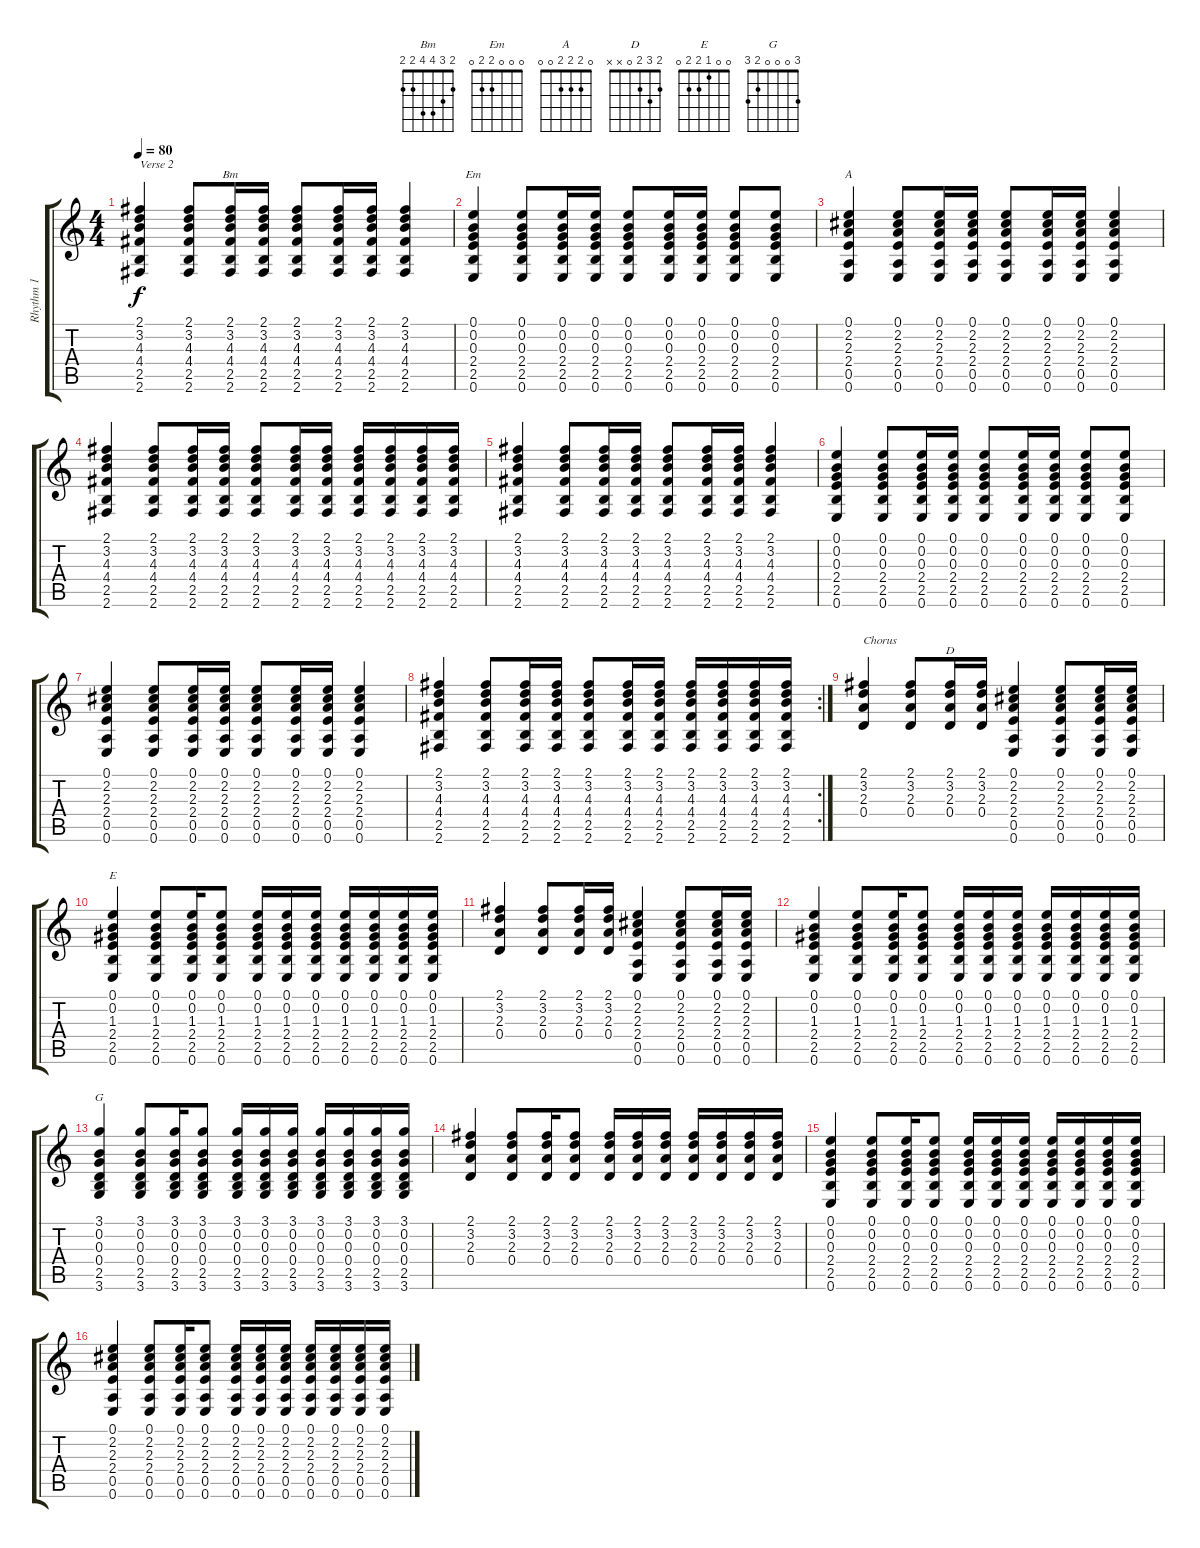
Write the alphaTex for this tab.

\track ("Rhythm 1" "Rhythm 1") {instrument acousticguitarsteel}
\staff {score tabs}
\tuning (E4 B3 G3 D3 A2 E2) {hide}
\chord ("Bm" 2 3 4 4 2 2)
\chord ("Em" 0 0 0 2 2 0)
\chord ("A" 0 2 2 2 0 0)
\chord ("D" 2 3 2 0 x x)
\chord ("E" 0 0 1 2 2 0)
\chord ("G" 3 0 0 0 2 3)
\ts (4 4)
\tempo 80
\clef g2
\ks c
(2.1 3.2 4.3 4.4 2.5 2.6).4{txt "Verse 2" dy f} (2.1 3.2 4.3 4.4 2.5 2.6).8 (2.1 3.2 4.3 4.4 2.5 2.6).16{ch "Bm"} (2.1 3.2 4.3 4.4 2.5 2.6).16 (2.1 3.2 4.3 4.4 2.5 2.6).8 (2.1 3.2 4.3 4.4 2.5 2.6).16 (2.1 3.2 4.3 4.4 2.5 2.6).16 (2.1 3.2 4.3 4.4 2.5 2.6).4 |
(0.1 0.2 0.3 2.4 2.5 0.6).4{ch "Em"} (0.1 0.2 0.3 2.4 2.5 0.6).8 (0.1 0.2 0.3 2.4 2.5 0.6).16 (0.1 0.2 0.3 2.4 2.5 0.6).16 (0.1 0.2 0.3 2.4 2.5 0.6).8 (0.1 0.2 0.3 2.4 2.5 0.6).16 (0.1 0.2 0.3 2.4 2.5 0.6).16 (0.1 0.2 0.3 2.4 2.5 0.6).8 (0.1 0.2 0.3 2.4 2.5 0.6).8 |
(0.1 2.2 2.3 2.4 0.5 0.6).4{ch "A"} (0.1 2.2 2.3 2.4 0.5 0.6).8 (0.1 2.2 2.3 2.4 0.5 0.6).16 (0.1 2.2 2.3 2.4 0.5 0.6).16 (0.1 2.2 2.3 2.4 0.5 0.6).8 (0.1 2.2 2.3 2.4 0.5 0.6).16 (0.1 2.2 2.3 2.4 0.5 0.6).16 (0.1 2.2 2.3 2.4 0.5 0.6).4 |
(2.1 3.2 4.3 4.4 2.5 2.6).4 (2.1 3.2 4.3 4.4 2.5 2.6).8 (2.1 3.2 4.3 4.4 2.5 2.6).16 (2.1 3.2 4.3 4.4 2.5 2.6).16 (2.1 3.2 4.3 4.4 2.5 2.6).8 (2.1 3.2 4.3 4.4 2.5 2.6).16 (2.1 3.2 4.3 4.4 2.5 2.6).16 (2.1 3.2 4.3 4.4 2.5 2.6).16 (2.1 3.2 4.3 4.4 2.5 2.6).16 (2.1 3.2 4.3 4.4 2.5 2.6).16 (2.1 3.2 4.3 4.4 2.5 2.6).16 |
(2.1 3.2 4.3 4.4 2.5 2.6).4 (2.1 3.2 4.3 4.4 2.5 2.6).8 (2.1 3.2 4.3 4.4 2.5 2.6).16 (2.1 3.2 4.3 4.4 2.5 2.6).16 (2.1 3.2 4.3 4.4 2.5 2.6).8 (2.1 3.2 4.3 4.4 2.5 2.6).16 (2.1 3.2 4.3 4.4 2.5 2.6).16 (2.1 3.2 4.3 4.4 2.5 2.6).4 |
(0.1 0.2 0.3 2.4 2.5 0.6).4 (0.1 0.2 0.3 2.4 2.5 0.6).8 (0.1 0.2 0.3 2.4 2.5 0.6).16 (0.1 0.2 0.3 2.4 2.5 0.6).16 (0.1 0.2 0.3 2.4 2.5 0.6).8 (0.1 0.2 0.3 2.4 2.5 0.6).16 (0.1 0.2 0.3 2.4 2.5 0.6).16 (0.1 0.2 0.3 2.4 2.5 0.6).8 (0.1 0.2 0.3 2.4 2.5 0.6).8 |
(0.1 2.2 2.3 2.4 0.5 0.6).4 (0.1 2.2 2.3 2.4 0.5 0.6).8 (0.1 2.2 2.3 2.4 0.5 0.6).16 (0.1 2.2 2.3 2.4 0.5 0.6).16 (0.1 2.2 2.3 2.4 0.5 0.6).8 (0.1 2.2 2.3 2.4 0.5 0.6).16 (0.1 2.2 2.3 2.4 0.5 0.6).16 (0.1 2.2 2.3 2.4 0.5 0.6).4 |
\rc 2
(2.1 3.2 4.3 4.4 2.5 2.6).4 (2.1 3.2 4.3 4.4 2.5 2.6).8 (2.1 3.2 4.3 4.4 2.5 2.6).16 (2.1 3.2 4.3 4.4 2.5 2.6).16 (2.1 3.2 4.3 4.4 2.5 2.6).8 (2.1 3.2 4.3 4.4 2.5 2.6).16 (2.1 3.2 4.3 4.4 2.5 2.6).16 (2.1 3.2 4.3 4.4 2.5 2.6).16 (2.1 3.2 4.3 4.4 2.5 2.6).16 (2.1 3.2 4.3 4.4 2.5 2.6).16 (2.1 3.2 4.3 4.4 2.5 2.6).16 |
(2.1 3.2 2.3 0.4).4{txt "Chorus"} (2.1 3.2 2.3 0.4).8 (2.1 3.2 2.3 0.4).16{ch "D"} (2.1 3.2 2.3 0.4).16 (0.1 2.2 2.3 2.4 0.5 0.6).4 (0.1 2.2 2.3 2.4 0.5 0.6).8 (0.1 2.2 2.3 2.4 0.5 0.6).16 (0.1 2.2 2.3 2.4 0.5 0.6).16 |
(0.1 0.2 1.3 2.4 2.5 0.6).4{ch "E"} (0.1 0.2 1.3 2.4 2.5 0.6).8 (0.1 0.2 1.3 2.4 2.5 0.6).16 (0.1 0.2 1.3 2.4 2.5 0.6).8 (0.1 0.2 1.3 2.4 2.5 0.6).16 (0.1 0.2 1.3 2.4 2.5 0.6).16 (0.1 0.2 1.3 2.4 2.5 0.6).16 (0.1 0.2 1.3 2.4 2.5 0.6).16 (0.1 0.2 1.3 2.4 2.5 0.6).16 (0.1 0.2 1.3 2.4 2.5 0.6).16 (0.1 0.2 1.3 2.4 2.5 0.6).16 |
(2.1 3.2 2.3 0.4).4 (2.1 3.2 2.3 0.4).8 (2.1 3.2 2.3 0.4).16 (2.1 3.2 2.3 0.4).16 (0.1 2.2 2.3 2.4 0.5 0.6).4 (0.1 2.2 2.3 2.4 0.5 0.6).8 (0.1 2.2 2.3 2.4 0.5 0.6).16 (0.1 2.2 2.3 2.4 0.5 0.6).16 |
(0.1 0.2 1.3 2.4 2.5 0.6).4 (0.1 0.2 1.3 2.4 2.5 0.6).8 (0.1 0.2 1.3 2.4 2.5 0.6).16 (0.1 0.2 1.3 2.4 2.5 0.6).8 (0.1 0.2 1.3 2.4 2.5 0.6).16 (0.1 0.2 1.3 2.4 2.5 0.6).16 (0.1 0.2 1.3 2.4 2.5 0.6).16 (0.1 0.2 1.3 2.4 2.5 0.6).16 (0.1 0.2 1.3 2.4 2.5 0.6).16 (0.1 0.2 1.3 2.4 2.5 0.6).16 (0.1 0.2 1.3 2.4 2.5 0.6).16 |
(3.1 0.2 0.3 0.4 2.5 3.6).4{ch "G"} (3.1 0.2 0.3 0.4 2.5 3.6).8 (3.1 0.2 0.3 0.4 2.5 3.6).16 (3.1 0.2 0.3 0.4 2.5 3.6).8 (3.1 0.2 0.3 0.4 2.5 3.6).16 (3.1 0.2 0.3 0.4 2.5 3.6).16 (3.1 0.2 0.3 0.4 2.5 3.6).16 (3.1 0.2 0.3 0.4 2.5 3.6).16 (3.1 0.2 0.3 0.4 2.5 3.6).16 (3.1 0.2 0.3 0.4 2.5 3.6).16 (3.1 0.2 0.3 0.4 2.5 3.6).16 |
(2.1 3.2 2.3 0.4).4 (2.1 3.2 2.3 0.4).8 (2.1 3.2 2.3 0.4).16 (2.1 3.2 2.3 0.4).8 (2.1 3.2 2.3 0.4).16 (2.1 3.2 2.3 0.4).16 (2.1 3.2 2.3 0.4).16 (2.1 3.2 2.3 0.4).16 (2.1 3.2 2.3 0.4).16 (2.1 3.2 2.3 0.4).16 (2.1 3.2 2.3 0.4).16 |
(0.1 0.2 0.3 2.4 2.5 0.6).4 (0.1 0.2 0.3 2.4 2.5 0.6).8 (0.1 0.2 0.3 2.4 2.5 0.6).16 (0.1 0.2 0.3 2.4 2.5 0.6).8 (0.1 0.2 0.3 2.4 2.5 0.6).16 (0.1 0.2 0.3 2.4 2.5 0.6).16 (0.1 0.2 0.3 2.4 2.5 0.6).16 (0.1 0.2 0.3 2.4 2.5 0.6).16 (0.1 0.2 0.3 2.4 2.5 0.6).16 (0.1 0.2 0.3 2.4 2.5 0.6).16 (0.1 0.2 0.3 2.4 2.5 0.6).16 |
(0.1 2.2 2.3 2.4 0.5 0.6).4 (0.1 2.2 2.3 2.4 0.5 0.6).8 (0.1 2.2 2.3 2.4 0.5 0.6).16 (0.1 2.2 2.3 2.4 0.5 0.6).8 (0.1 2.2 2.3 2.4 0.5 0.6).16 (0.1 2.2 2.3 2.4 0.5 0.6).16 (0.1 2.2 2.3 2.4 0.5 0.6).16 (0.1 2.2 2.3 2.4 0.5 0.6).16 (0.1 2.2 2.3 2.4 0.5 0.6).16 (0.1 2.2 2.3 2.4 0.5 0.6).16 (0.1 2.2 2.3 2.4 0.5 0.6).16
